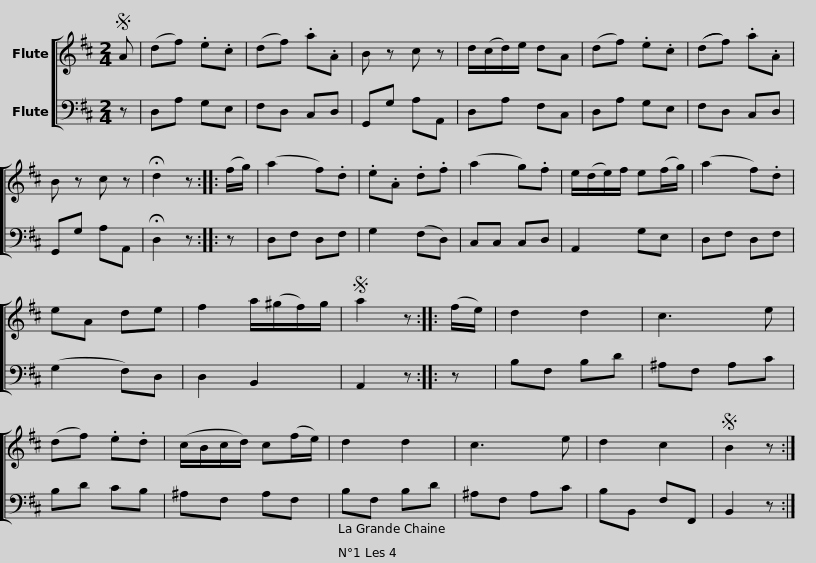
X:1
%%score [ 1 2 ]
L:1/8
M:2/4
I:linebreak $
K:D
V:1 treble
V:2 bass
V:1
S A | (df) .e.c | (df) .a.A | B z c z | d/(c/d/)e/ dA | %5
 (df) .e.c | ((df)) .a.A | B z c z |$ !fermata!d2 z :: (f/g/) | %10
 (a2 f).d | .e.A .d.f | (a2 g).f | e/(d/e/)f/ e(f/g/) | (a2 f).d | %15
 eA de |$ f2 a/(^g/f/)g/ |S a2 z ::[K:D] (f/e/) | d2 d2 | %20
 c3 e | (df) .e.d | (c/B/c/d/) c(f/e/) |$ d2 d2 | c3 e | %25
 d2 c2 |S B2 z :| %27
V:2
 z | D,A, G,E, | F,D, C,D, | G,,G, A,A,, | D,A, F,C, | %5
 D,A, G,E, | F,D, C,D, | G,,G, A,A,, |$ !fermata!D,2 z :: z | %10
 D,F, D,F, | G,2 (F,D,) | C,C, C,D, | A,,2 G,E, | D,F, D,F, | %15
 (G,2 F,)D, |$ D,2 B,,2 | A,,2 z ::[K:D] z | B,F, B,D | %20
 ^A,F, A,C | B,D CB, | ^A,F, A,F, |$ B,F, B,D | ^A,F, A,C | %25
 B,B,, F,F,, | B,,2 z :| %27
